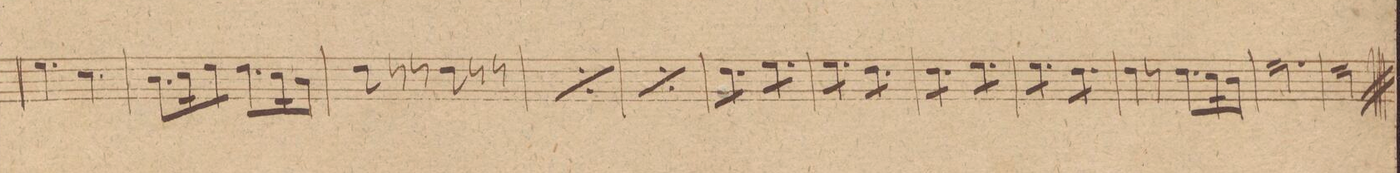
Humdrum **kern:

**kern	**dynam
*I"Corno 1mo in F	*
*clefG2	*
*k[b-]	*
*M6/8	*
4.a\	.
4.f\	.
=82	=82
8.e\L	.
16f\K	.
8g\J	.
8.g\L	.
16f\K	.
8e\J	.
=83	=83
8g\	.
8r	.
8r	.
8g\	.
8r	.
8r	.
=84	=84
*rep	*
8g\	.
8r	.
8r	.
8g\	.
8r	.
8r	.
*Xrep	*
=85	=85
*rep	*
8g\	.
8r	.
8r	.
8g\	.
8r	.
8r	.
*Xrep	*
=86	=86
*tremolo	*
8g\L	.
8g\	.
8g\J	.
8a\L	.
8a\	.
8a\J	.
=87	=87
8a\L	.
8a\	.
8a\J	.
8g\L	.
8g\	.
8g\J	.
=88	=88
8g\L	.
8g\	.
8g\J	.
8a\L	.
8a\	.
8a\J	.
=89	=89
8a\L	.
8a\	.
8a\J	.
8g\L	.
8g\	.
8g\J	.
*Xtremolo	*
=90	=90
4g\	.
8r	.
8.g\L	.
16f\K	.
8e\J	.
=91	=91
2.a\	.
=92	=92
2g\	.
4r	.
==	==
*-	*-
